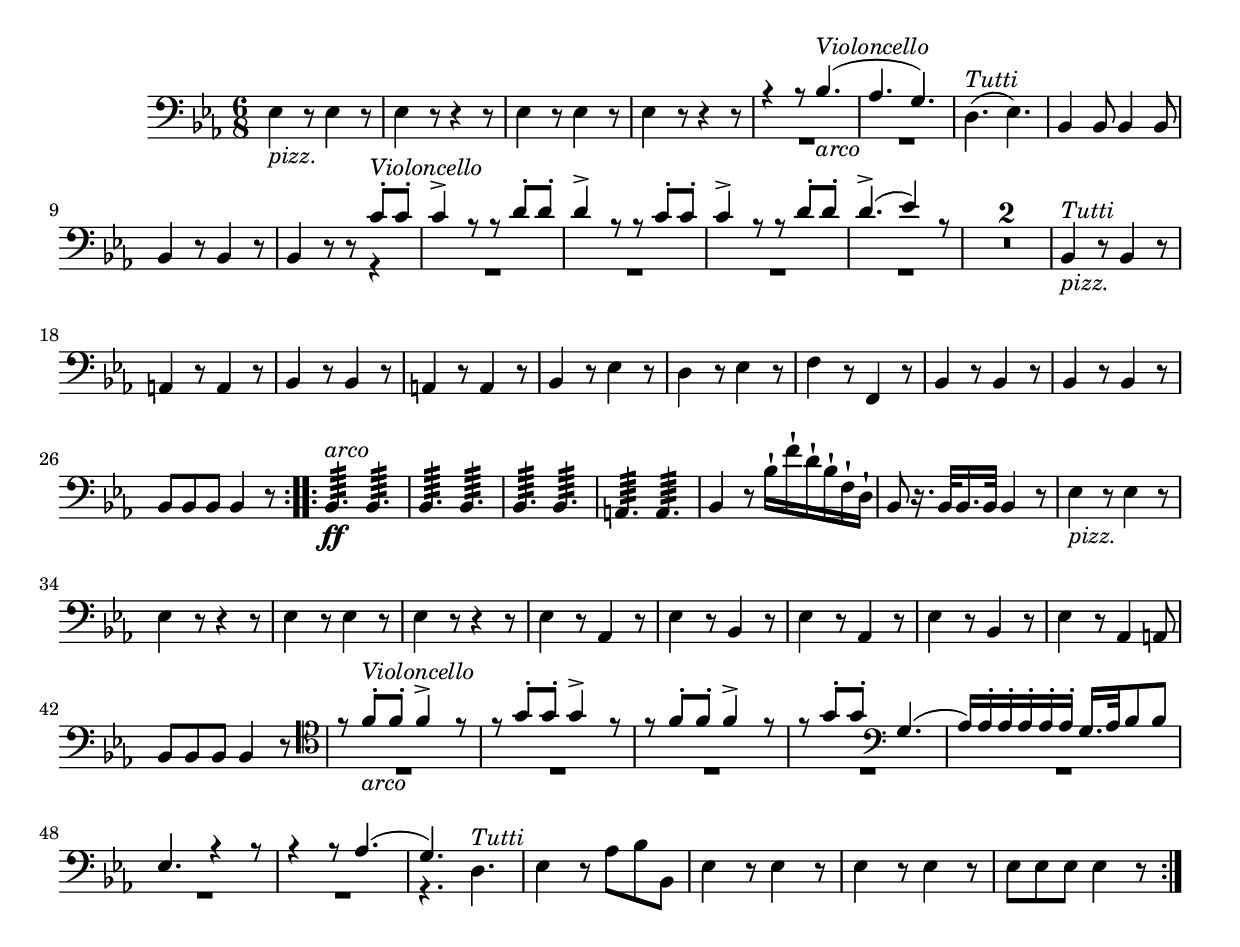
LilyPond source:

\version "2.10.25"      %Gossec - Symphonie si b�mol
                        %Basse - 2e mvt  
\relative c{
\clef bass
\key ees \major
\time 6/8




ees4_\markup{\italic "pizz."} r8 ees4 r8
ees4 r8 r4 r8
ees4 r8 ees4 r8
ees4 r8 r4 r8
<<\voiceOne {r4 r8 bes'4.(_\markup{\italic "arco"}^\markup{\italic "Violoncello"} | aes g)} \\
\voiceTwo {R2. | R2.}>>
d4.(^\markup{\italic "Tutti"} ees)
bes4 bes8 bes4 bes8
bes4 r8 bes4 r8
bes4 r8 r <<\voiceOne {c'-.^\markup{\italic "Violoncello"} c-. |
c4-> r8 r d-. d-. | d4-> r8 r c-. c-.
c4-> r8 r d-. d-. | d4.->( ees4) r8 } \\
\voiceTwo {r4 | R2. |
R2. | R2. | R2.}>>
\set Score.skipBars = ##t R2. * 2
%
bes,4^\markup{\italic "Tutti"}_\markup{\italic "pizz."} r8 bes4 r8
a4 r8 a4 r8
bes4 r8 bes4 r8
a4 r8 a4 r8
bes4 r8 ees4 r8
d4 r8 ees4 r8
f4 r8 f,4 r8
bes4 r8 bes4 r8
bes4 r8 bes4 r8
bes bes bes bes4 r8 \bar ":|:"
bes4.:64\ff^\markup{\italic "arco"} bes:
bes: bes:
bes: bes:
a: a:
bes4 r8 bes'16-| f'-| d-| bes-| f-| d-|
bes8 r16. bes32 bes16. bes32 bes4 r8
ees4_\markup{\italic "pizz."} r8 ees4 r8
ees4 r8 r4 r8
ees4 r8 ees4 r8
ees4 r8 r4 r8
ees4 r8 aes,4 r8
ees'4 r8 bes4 r8
ees4 r8 aes,4 r8
ees'4 r8 bes4 r8
ees4 r8 aes,4 a8
bes bes bes bes4 r8
\clef tenor <<\voiceOne {r f''-._\markup{\italic "arco"}^\markup{\italic "Violoncello"} f-. f4-> r8 | 
r g-. g-. g4-> r8 | r f-. f-. f4-> r8 | r g-. g-. \clef bass g,4.( | 
aes16) aes-. aes-. aes-. aes-. aes-. g16. aes32 bes8 bes | ees,4. r4 r8 |
r4 r8 aes4.( | g) } \\
\voiceTwo {R2. | R2. | R2. | R2. | 
R2. | R2. | R2. |
r4. } >>
 d^\markup{\italic "Tutti"}
ees4 r8 aes bes bes,
ees4 r8 ees4 r8
ees4 r8 ees4 r8
ees ees ees ees4 r8 \bar ":|" 
}
